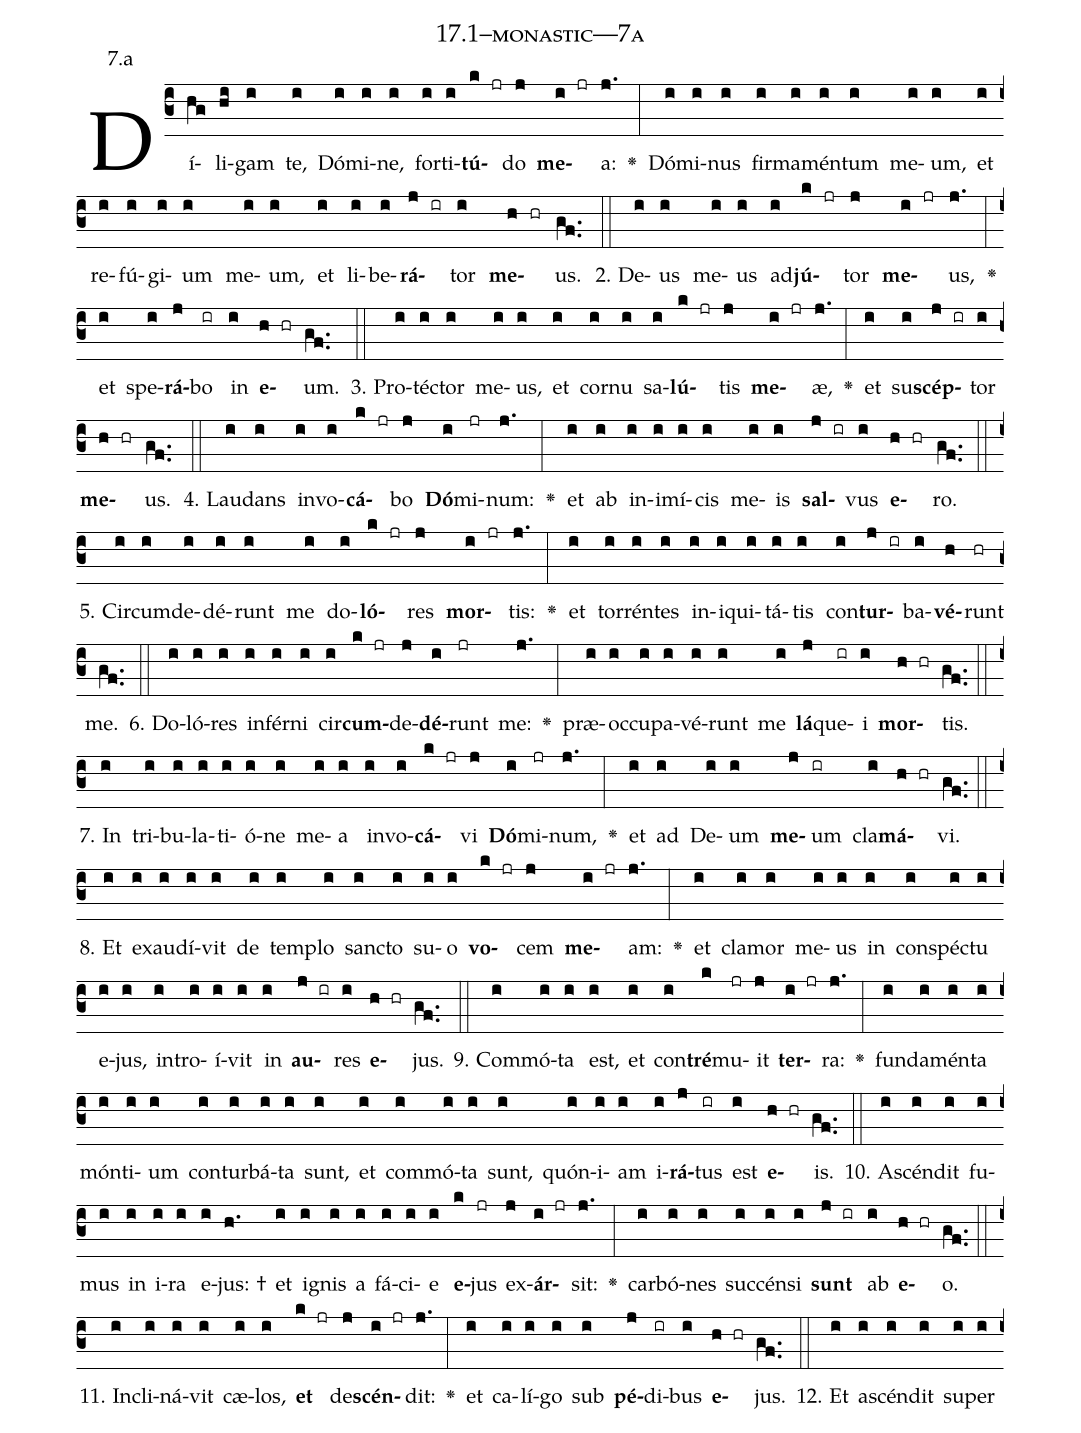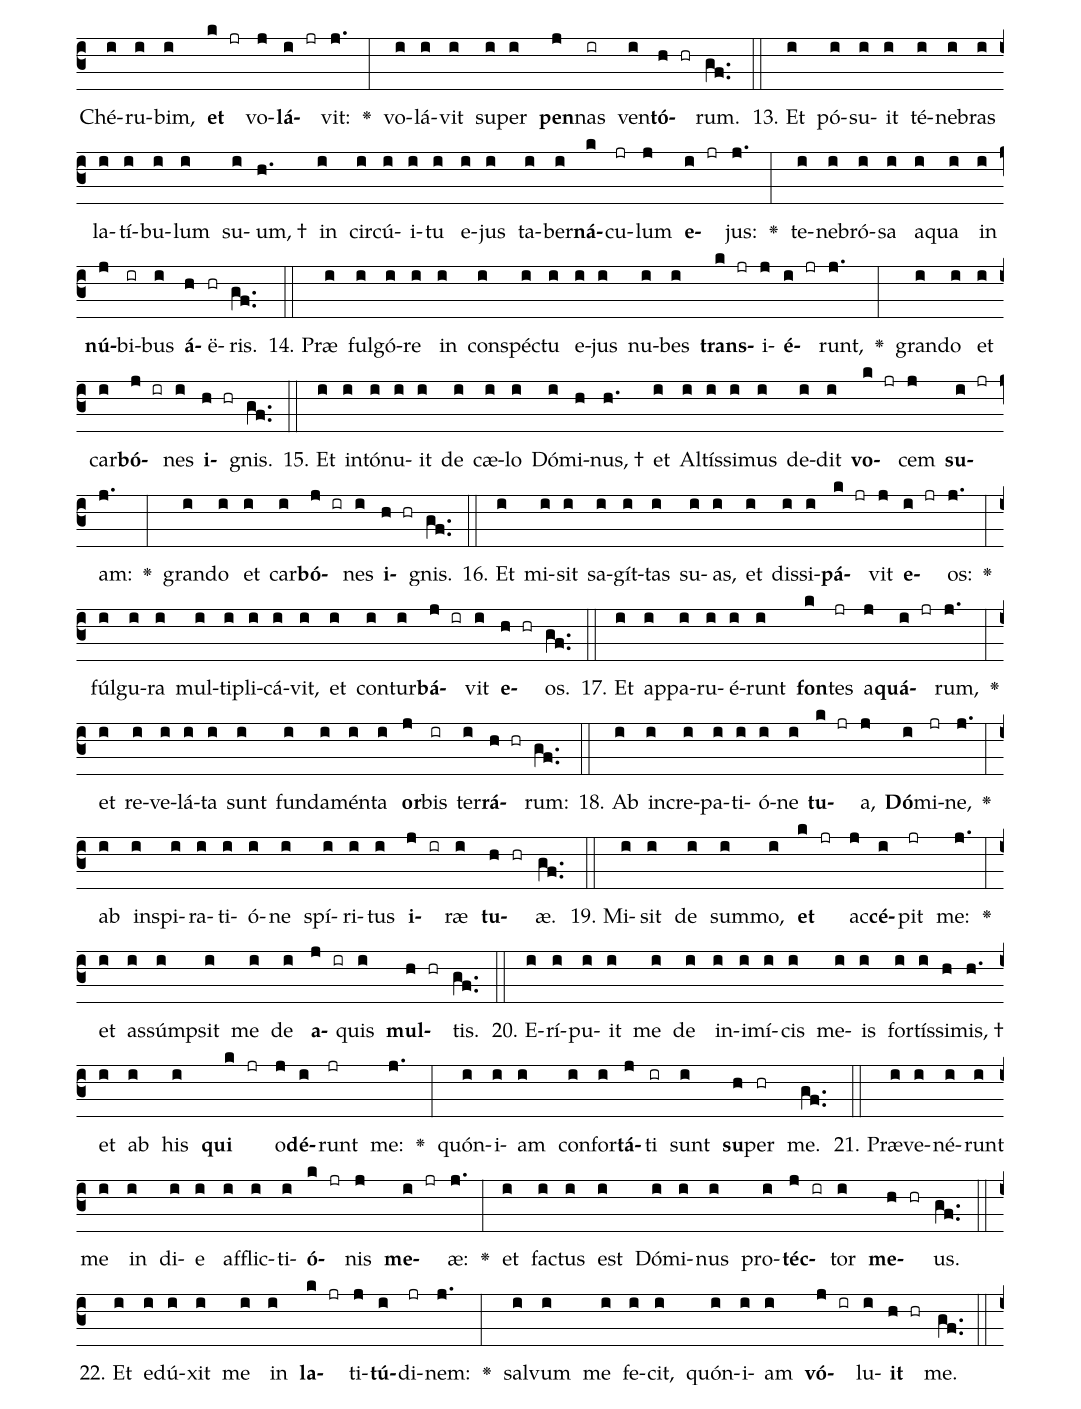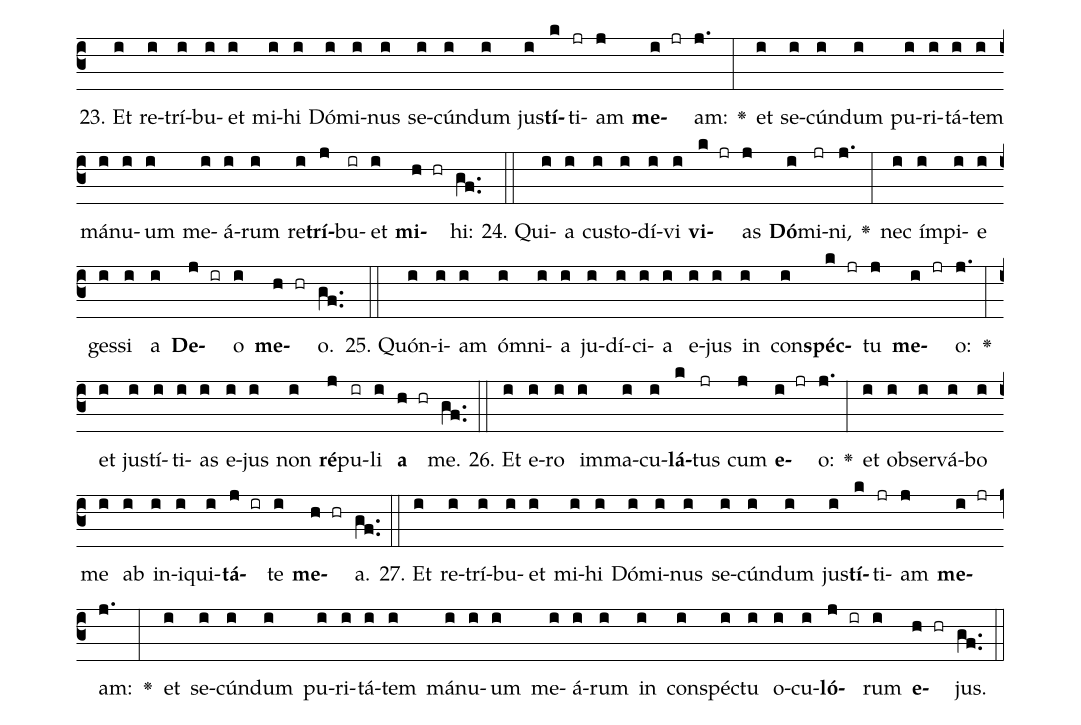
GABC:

name: 17.1--monastic---7a;
annotation: 7.a;
%%
(c3)Dí(hg)li(hi)gam(i) te,(i) Dó(i)mi(i)ne,(i) for(i)ti(i)<b>tú</b>(k jr)do(j) <b>me</b>(i jr)a:(j.) <v>\greheightstar</v>(:) Dó(i)mi(i)nus(i) fir(i)ma(i)mén(i)tum(i) me(i)um,(i) et(i) re(i)fú(i)gi(i)um(i) me(i)um,(i) et(i) li(i)be(i)<b>rá</b>(j ir)tor(i) <b>me</b>(h hr)us.(gf..) (::)
2. De(i)us(i) me(i)us(i) ad(i)<b>jú</b>(k jr)tor(j) <b>me</b>(i jr)us,(j.) <v>\greheightstar</v>(:) et(i) spe(i)<b>rá</b>(j)bo(ir) in(i) <b>e</b>(h hr)um.(gf..) (::)
3. Pro(i)téc(i)tor(i) me(i)us,(i) et(i) cor(i)nu(i) sa(i)<b>lú</b>(k jr)tis(j) <b>me</b>(i jr)æ,(j.) <v>\greheightstar</v>(:) et(i) su(i)<b>scép</b>(j ir)tor(i) <b>me</b>(h hr)us.(gf..) (::)
4. Lau(i)dans(i) in(i)vo(i)<b>cá</b>(k jr)bo(j) <b>Dó</b>(i)mi(jr)num:(j.) <v>\greheightstar</v>(:) et(i) ab(i) in(i)i(i)mí(i)cis(i) me(i)is(i) <b>sal</b>(j ir)vus(i) <b>e</b>(h hr)ro.(gf..) (::)
5. Cir(i)cum(i)de(i)dé(i)runt(i) me(i) do(i)<b>ló</b>(k jr)res(j) <b>mor</b>(i jr)tis:(j.) <v>\greheightstar</v>(:) et(i) tor(i)rén(i)tes(i) in(i)i(i)qui(i)tá(i)tis(i) con(i)<b>tur</b>(j ir)ba(i)<b>vé</b>(h)runt(hr) me.(gf..) (::)
6. Do(i)ló(i)res(i) in(i)fér(i)ni(i) cir(i)<b>cum</b>(k jr)de(j)<b>dé</b>(i)runt(jr) me:(j.) <v>\greheightstar</v>(:) præ(i)oc(i)cu(i)pa(i)vé(i)runt(i) me(i) <b>lá</b>(j)que(ir)i(i) <b>mor</b>(h hr)tis.(gf..) (::)
7. In(i) tri(i)bu(i)la(i)ti(i)ó(i)ne(i) me(i)a(i) in(i)vo(i)<b>cá</b>(k jr)vi(j) <b>Dó</b>(i)mi(jr)num,(j.) <v>\greheightstar</v>(:) et(i) ad(i) De(i)um(i) <b>me</b>(j)um(ir) cla(i)<b>má</b>(h hr)vi.(gf..) (::)
8. Et(i) ex(i)au(i)dí(i)vit(i) de(i) tem(i)plo(i) sanc(i)to(i) su(i)o(i) <b>vo</b>(k jr)cem(j) <b>me</b>(i jr)am:(j.) <v>\greheightstar</v>(:) et(i) cla(i)mor(i) me(i)us(i) in(i) con(i)spéc(i)tu(i) e(i)jus,(i) in(i)tro(i)í(i)vit(i) in(i) <b>au</b>(j ir)res(i) <b>e</b>(h hr)jus.(gf..) (::)
9. Com(i)mó(i)ta(i) est,(i) et(i) con(i)<b>tré</b>(k)mu(jr)it(j) <b>ter</b>(i jr)ra:(j.) <v>\greheightstar</v>(:) fun(i)da(i)mén(i)ta(i) món(i)ti(i)um(i) con(i)tur(i)bá(i)ta(i) sunt,(i) et(i) com(i)mó(i)ta(i) sunt,(i) quón(i)i(i)am(i) i(i)<b>rá</b>(j)tus(ir) est(i) <b>e</b>(h hr)is.(gf..) (::)
10. A(i)scén(i)dit(i) fu(i)mus(i) in(i) i(i)ra(i) e(i)jus: †(h.) et(i) i(i)gnis(i) a(i) fá(i)ci(i)e(i) <b>e</b>(k)jus(jr) ex(j)<b>ár</b>(i jr)sit:(j.) <v>\greheightstar</v>(:) car(i)bó(i)nes(i) suc(i)cén(i)si(i) <b>sunt</b>(j ir) ab(i) <b>e</b>(h hr)o.(gf..) (::)
11. In(i)cli(i)ná(i)vit(i) cæ(i)los,(i) <b>et</b>(k jr) de(j)<b>scén</b>(i jr)dit:(j.) <v>\greheightstar</v>(:) et(i) ca(i)lí(i)go(i) sub(i) <b>pé</b>(j)di(ir)bus(i) <b>e</b>(h hr)jus.(gf..) (::)
12. Et(i) a(i)scén(i)dit(i) su(i)per(i) Ché(i)ru(i)bim,(i) <b>et</b>(k jr) vo(j)<b>lá</b>(i jr)vit:(j.) <v>\greheightstar</v>(:) vo(i)lá(i)vit(i) su(i)per(i) <b>pen</b>(j)nas(ir) ven(i)<b>tó</b>(h hr)rum.(gf..) (::)
13. Et(i) pó(i)su(i)it(i) té(i)ne(i)bras(i) la(i)tí(i)bu(i)lum(i) su(i)um, †(h.) in(i) cir(i)cú(i)i(i)tu(i) e(i)jus(i) ta(i)ber(i)<b>ná</b>(k)cu(jr)lum(j) <b>e</b>(i jr)jus:(j.) <v>\greheightstar</v>(:) te(i)ne(i)bró(i)sa(i) a(i)qua(i) in(i) <b>nú</b>(j)bi(ir)bus(i) <b>á</b>(h)ë(hr)ris.(gf..) (::)
14. Præ(i) ful(i)gó(i)re(i) in(i) con(i)spéc(i)tu(i) e(i)jus(i) nu(i)bes(i) <b>trans</b>(k jr)i(j)<b>é</b>(i jr)runt,(j.) <v>\greheightstar</v>(:) gran(i)do(i) et(i) car(i)<b>bó</b>(j ir)nes(i) <b>i</b>(h hr)gnis.(gf..) (::)
15. Et(i) in(i)tó(i)nu(i)it(i) de(i) cæ(i)lo(i) Dó(i)mi(h)nus, †(h.) et(i) Al(i)tís(i)si(i)mus(i) de(i)dit(i) <b>vo</b>(k jr)cem(j) <b>su</b>(i jr)am:(j.) <v>\greheightstar</v>(:) gran(i)do(i) et(i) car(i)<b>bó</b>(j ir)nes(i) <b>i</b>(h hr)gnis.(gf..) (::)
16. Et(i) mi(i)sit(i) sa(i)gít(i)tas(i) su(i)as,(i) et(i) dis(i)si(i)<b>pá</b>(k jr)vit(j) <b>e</b>(i jr)os:(j.) <v>\greheightstar</v>(:) fúl(i)gu(i)ra(i) mul(i)ti(i)pli(i)cá(i)vit,(i) et(i) con(i)tur(i)<b>bá</b>(j ir)vit(i) <b>e</b>(h hr)os.(gf..) (::)
17. Et(i) ap(i)pa(i)ru(i)é(i)runt(i) <b>fon</b>(k)tes(jr) a(j)<b>quá</b>(i jr)rum,(j.) <v>\greheightstar</v>(:) et(i) re(i)ve(i)lá(i)ta(i) sunt(i) fun(i)da(i)mén(i)ta(i) <b>or</b>(j)bis(ir) ter(i)<b>rá</b>(h hr)rum:(gf..) (::)
18. Ab(i) in(i)cre(i)pa(i)ti(i)ó(i)ne(i) <b>tu</b>(k jr)a,(j) <b>Dó</b>(i)mi(jr)ne,(j.) <v>\greheightstar</v>(:) ab(i) in(i)spi(i)ra(i)ti(i)ó(i)ne(i) spí(i)ri(i)tus(i) <b>i</b>(j ir)ræ(i) <b>tu</b>(h hr)æ.(gf..) (::)
19. Mi(i)sit(i) de(i) sum(i)mo,(i) <b>et</b>(k jr) ac(j)<b>cé</b>(i)pit(jr) me:(j.) <v>\greheightstar</v>(:) et(i) as(i)súmp(i)sit(i) me(i) de(i) <b>a</b>(j ir)quis(i) <b>mul</b>(h hr)tis.(gf..) (::)
20. E(i)rí(i)pu(i)it(i) me(i) de(i) in(i)i(i)mí(i)cis(i) me(i)is(i) for(i)tís(i)si(h)mis, †(h.) et(i) ab(i) his(i) <b>qui</b>(k jr) o(j)<b>dé</b>(i)runt(jr) me:(j.) <v>\greheightstar</v>(:) quón(i)i(i)am(i) con(i)for(i)<b>tá</b>(j)ti(ir) sunt(i) <b>su</b>(h)per(hr) me.(gf..) (::)
21. Præ(i)ve(i)né(i)runt(i) me(i) in(i) di(i)e(i) af(i)flic(i)ti(i)<b>ó</b>(k jr)nis(j) <b>me</b>(i jr)æ:(j.) <v>\greheightstar</v>(:) et(i) fac(i)tus(i) est(i) Dó(i)mi(i)nus(i) pro(i)<b>téc</b>(j ir)tor(i) <b>me</b>(h hr)us.(gf..) (::)
22. Et(i) e(i)dú(i)xit(i) me(i) in(i) <b>la</b>(k jr)ti(j)<b>tú</b>(i)di(jr)nem:(j.) <v>\greheightstar</v>(:) sal(i)vum(i) me(i) fe(i)cit,(i) quón(i)i(i)am(i) <b>vó</b>(j ir)lu(i)<b>it</b>(h hr) me.(gf..) (::)
23. Et(i) re(i)trí(i)bu(i)et(i) mi(i)hi(i) Dó(i)mi(i)nus(i) se(i)cún(i)dum(i) jus(i)<b>tí</b>(k)ti(jr)am(j) <b>me</b>(i jr)am:(j.) <v>\greheightstar</v>(:) et(i) se(i)cún(i)dum(i) pu(i)ri(i)tá(i)tem(i) má(i)nu(i)um(i) me(i)á(i)rum(i) re(i)<b>trí</b>(j)bu(ir)et(i) <b>mi</b>(h hr)hi:(gf..) (::)
24. Qui(i)a(i) cus(i)to(i)dí(i)vi(i) <b>vi</b>(k jr)as(j) <b>Dó</b>(i)mi(jr)ni,(j.) <v>\greheightstar</v>(:) nec(i) ím(i)pi(i)e(i) ges(i)si(i) a(i) <b>De</b>(j ir)o(i) <b>me</b>(h hr)o.(gf..) (::)
25. Quón(i)i(i)am(i) óm(i)ni(i)a(i) ju(i)dí(i)ci(i)a(i) e(i)jus(i) in(i) con(i)<b>spéc</b>(k jr)tu(j) <b>me</b>(i jr)o:(j.) <v>\greheightstar</v>(:) et(i) jus(i)tí(i)ti(i)as(i) e(i)jus(i) non(i) <b>ré</b>(j)pu(ir)li(i) <b>a</b>(h hr) me.(gf..) (::)
26. Et(i) e(i)ro(i) im(i)ma(i)cu(i)<b>lá</b>(k)tus(jr) cum(j) <b>e</b>(i jr)o:(j.) <v>\greheightstar</v>(:) et(i) ob(i)ser(i)vá(i)bo(i) me(i) ab(i) in(i)i(i)qui(i)<b>tá</b>(j ir)te(i) <b>me</b>(h hr)a.(gf..) (::)
27. Et(i) re(i)trí(i)bu(i)et(i) mi(i)hi(i) Dó(i)mi(i)nus(i) se(i)cún(i)dum(i) jus(i)<b>tí</b>(k)ti(jr)am(j) <b>me</b>(i jr)am:(j.) <v>\greheightstar</v>(:) et(i) se(i)cún(i)dum(i) pu(i)ri(i)tá(i)tem(i) má(i)nu(i)um(i) me(i)á(i)rum(i) in(i) con(i)spéc(i)tu(i) o(i)cu(i)<b>ló</b>(j ir)rum(i) <b>e</b>(h hr)jus.(gf..) (::)
